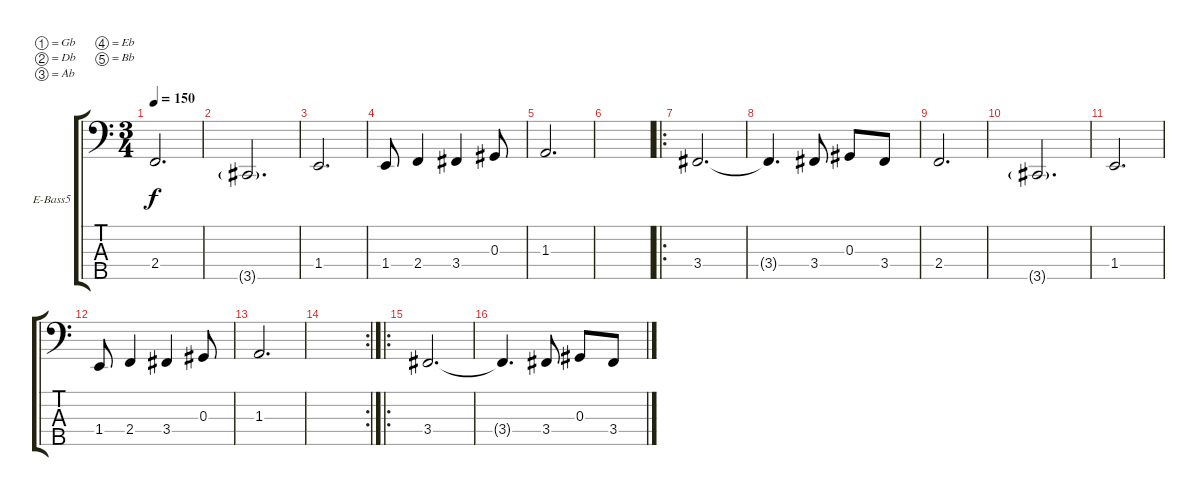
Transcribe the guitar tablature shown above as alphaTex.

\defaultSystemsLayout 4
\bracketExtendMode groupsimilarinstruments
\firstSystemTrackNameOrientation horizontal
\otherSystemsTrackNameOrientation horizontal
\track ("Brian" "E-Bass5") {instrument electricbassfinger}
\staff {score tabs}
\tuning (Gb2 Db2 Ab1 Eb1 Bb0)
\ts (3 4)
\tempo 150
\clef f4
\scale
0.333333
\ks c
2.4.2{d dy f} |
\scale
0.333333 3.5{g}.2{d} |
\scale
0.333333 1.4.2{d} |
\scale
0.333333 1.4.8 2.4.4 3.4.4 0.3.8 |
\scale
0.313131 1.3.2{d} |
\scale
0.313131 |
\ro
\scale
0.373737 3.4.2{d} |
\scale
0.333333 3.4{t}.4{d} 3.4.8 0.3.8 3.4.8 |
\scale
0.333333 2.4.2{d} |
\scale
0.333333 3.5{g}.2{d} |
\scale
0.333333 1.4.2{d} |
\scale
0.333333 1.4.8 2.4.4 3.4.4 0.3.8 |
\scale
0.333333 1.3.2{d} |
\rc 2
\scale
0.333333 |
\ro
\scale
0.362745 3.4.2{d} |
\scale
0.303922 3.4{t}.4{d} 3.4.8 0.3.8 3.4.8
